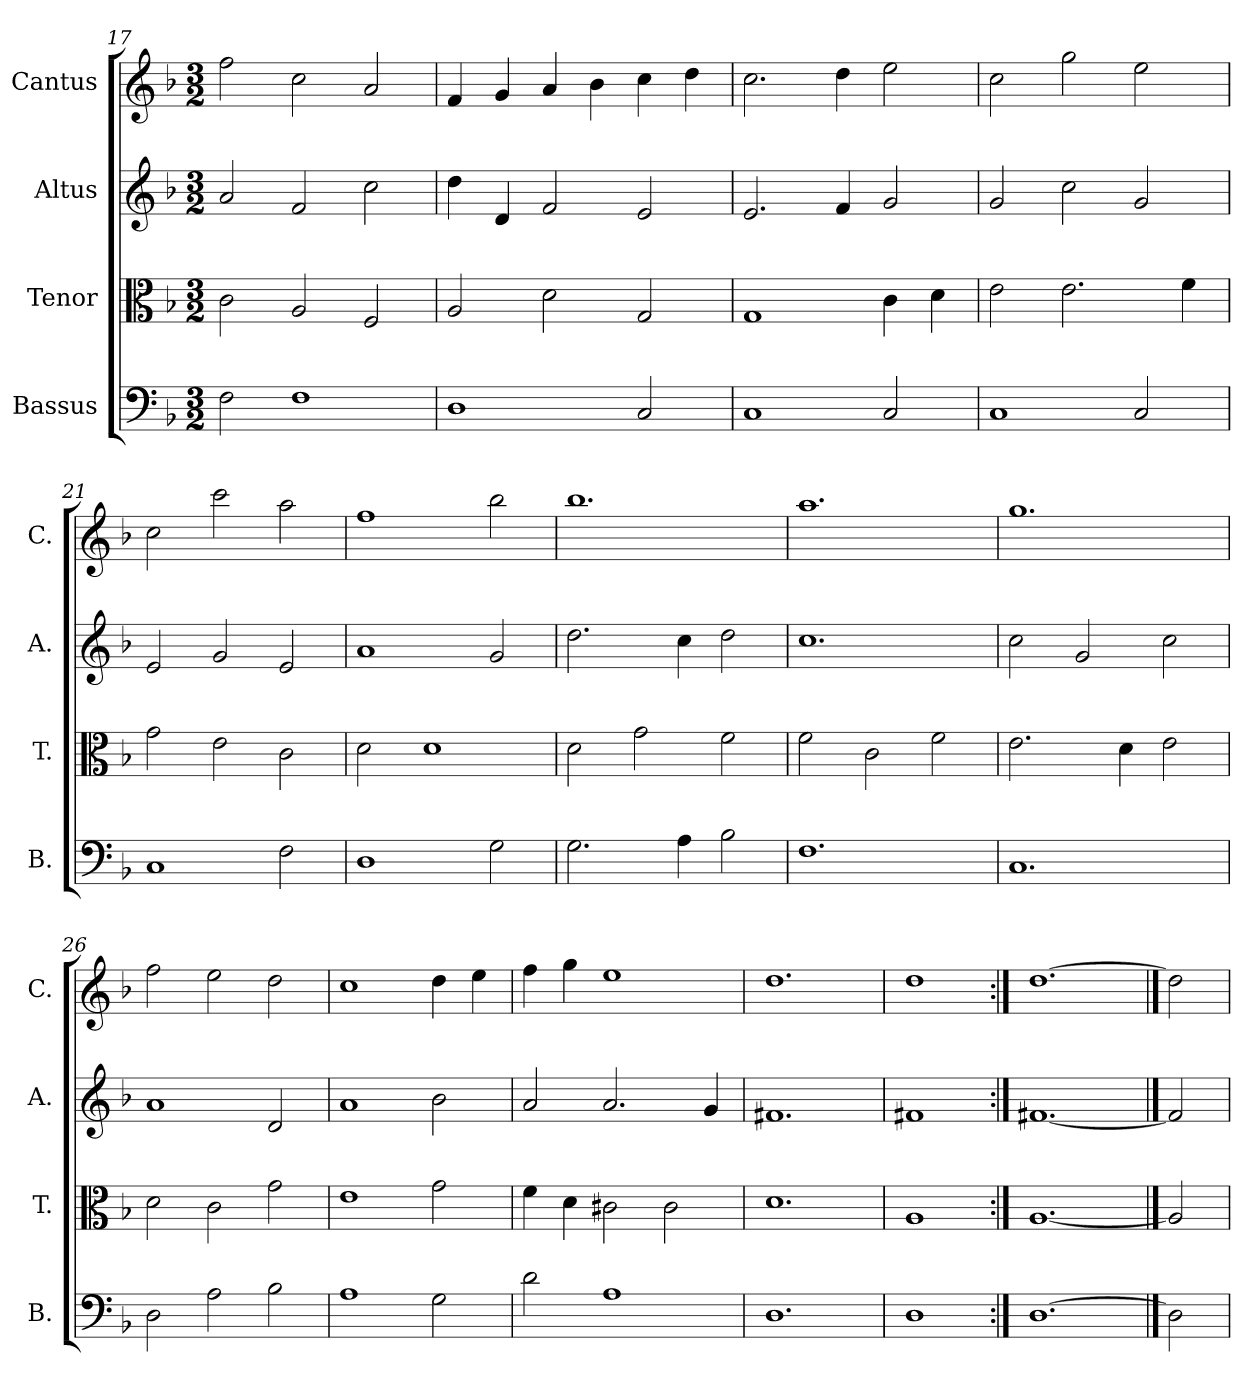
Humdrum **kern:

**kern	**kern	**kern	**kern
*part4	*part3	*part2	*part1
*staff4	*staff3	*staff2	*staff1
*I"Bassus	*I"Tenor	*I"Altus	*I"Cantus
*I'B.	*I'T.	*I'A.	*I'C.
*clefF4	*clefC3	*clefG2	*clefG2
*k[b-]	*k[b-]	*k[b-]	*k[b-]
*F:	*F:	*F:	*F:
*M3/2	*M3/2	*M3/2	*M3/2
=17	=17	=17	=17
2F\	2c\	2a/	2ff\
1F	2A/	2f/	2cc\
.	2F/	2cc\	2a/
=18	=18	=18	=18
1D	2A/	4dd\	4f/
.	.	4d/	4g/
.	2d\	2f/	4a/
.	.	.	4b-\
2C/	2G/	2e/	4cc\
.	.	.	4dd\
=19	=19	=19	=19
1C	1G	2.e/	2.cc\
.	.	4f/	4dd\
2C/	4c\	2g/	2ee\
.	4d\	.	.
=20	=20	=20	=20
1C	2e\	2g/	2cc\
.	2.e\	2cc\	2gg\
2C/	.	2g/	2ee\
.	4f\	.	.
=21	=21	=21	=21
1C	2g\	2e/	2cc\
.	2e\	2g/	2ccc\
2F\	2c\	2e/	2aa\
!!LO:LB:g=z
=22	=22	=22	=22
1D	2d\	1a	1ff
.	1d	.	.
2G\	.	2g/	2bb-\
=23	=23	=23	=23
2.G\	2d\	2.dd\	1.bb-
.	2g\	.	.
4A\	.	4cc\	.
2B-\	2f\	2dd\	.
=24	=24	=24	=24
1.F	2f\	1.cc	1.aa
.	2c\	.	.
.	2f\	.	.
=25	=25	=25	=25
1.C	2.e\	2cc\	1.gg
.	.	2g/	.
.	4d\	.	.
.	2e\	2cc\	.
=26	=26	=26	=26
2D\	2d\	1a	2ff\
2A\	2c\	.	2ee\
2B-\	2g\	2d/	2dd\
=27	=27	=27	=27
1A	1e	1a	1cc
2G\	2g\	2b-\	4dd\
.	.	.	4ee\
=28	=28	=28	=28
2d\	4f\	2a/	4ff\
.	4d\	.	4gg\
1A	2c#X\	2.a/	1ee
.	2c#\	.	.
.	.	4g/	.
=29	=29	=29	=29
1.D	1.d	1.f#X	1.dd
=30	=30	=30	=30
1D	1A	1f#X	1dd
=31:|!	=31:|!	=31:|!	=31:|!
[1.D	[1.A	[1.f#X	[1.dd
==32	==32	==32	==32
2D]	2A]	2f#]	2dd]
=	=	=	=
*-	*-	*-	*-
